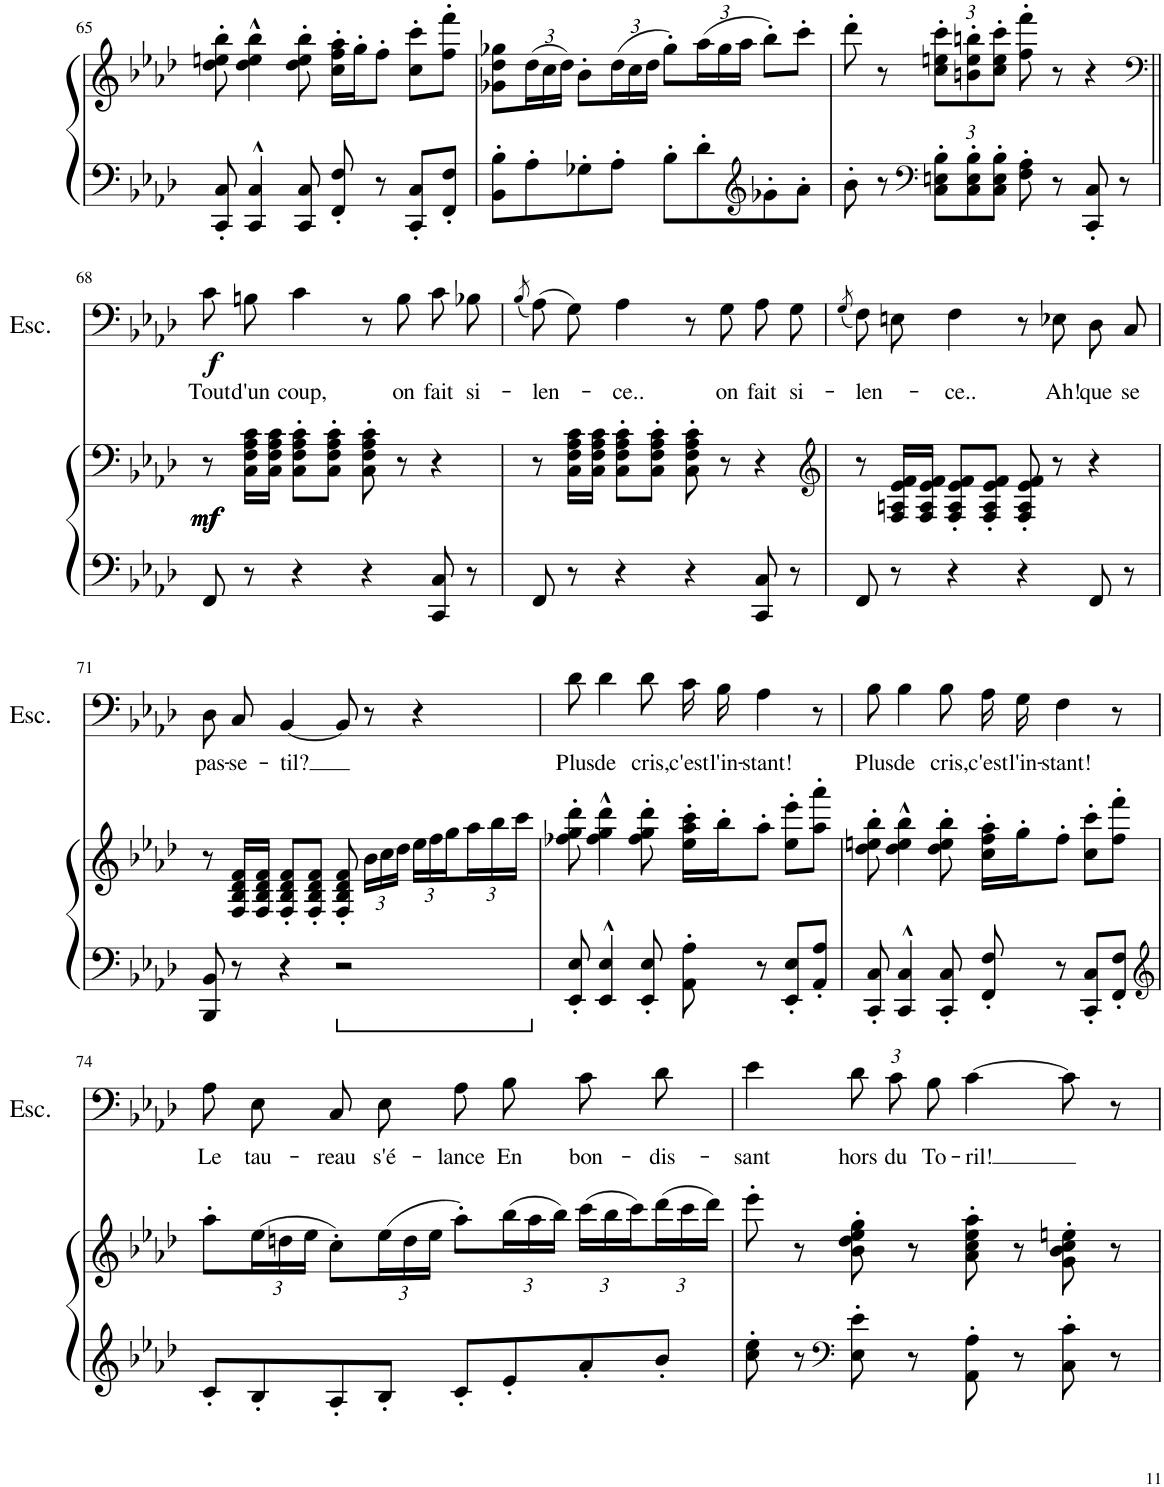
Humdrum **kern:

**kern	**kern	**dynam	**kern	**text	**dynam
*part2	*part2	*part2	*part1	*part1	*part1
*staff3	*staff2	*staff2/3	*staff1	*staff1	*staff1
*I"Piano	*	*	*I"Escamillo	*	*
*I'Pno	*	*	*I'Esc.	*	*
!!LO:PB:g=z
*clefF4	*clefG2	*	*clefF4	*	*
*k[b-e-a-d-]	*k[b-e-a-d-]	*	*k[b-e-a-d-]	*	*
*M4/4	*M4/4	*	*M4/4	*	*
*met(c)	*met(c)	*	*met(c)	*	*
=65	=65	=65	=65	=65	=65
8CC/' 8C/'	8dd-\' 8een\' 8bb-\'	.	1r	.	.
4CC/^^ 4C/^^	4dd-\^^ 4ee\^^ 4bb-\^^	.	.	.	.
8CC/ 8C/	8dd-\' 8ee\' 8bb-\'	.	.	.	.
8FF/' 8F/'	16cc\' 16ff\' 16aa-\'LL	.	.	.	.
.	16gg'\J	.	.	.	.
8r	8ff'\J	.	.	.	.
8CC/' 8C/'L	8cc\' 8ccc\'L	.	.	.	.
8FF/' 8F/'J	8ff\' 8fff\'J	.	.	.	.
=66	=66	=66	=66	=66	=66
8BB-\' 8B-\'L	8g-X\ 8dd-\ 8gg-X\L	.	1r	.	.
*	*Xbrackettup	*	*	*	*
8A-'\	(24dd-\L	.	.	.	.
.	24cc\	.	.	.	.
.	24dd-\JJ)	.	.	.	.
8G-X'\	8b-'\L	.	.	.	.
8A-'\J	(24dd-\L	.	.	.	.
.	24cc\	.	.	.	.
.	24dd-\JJ	.	.	.	.
8B-'\L	8gg-'\L)	.	.	.	.
8d-'\	(24aa-\L	.	.	.	.
.	24gg-\	.	.	.	.
.	24aa-\JJ	.	.	.	.
*clefG2	*	*	*	*	*
8g-X'\	8bb-'\L)	.	.	.	.
8a-'\J	8ccc'\J	.	.	.	.
=67	=67	=67	=67	=67	=67
8b-'\	8ddd-'\	.	1r	.	.
8r	8r	.	.	.	.
*clefF4	*	*	*	*	*
*Xbrackettup	*	*	*	*	*
12C\' 12En\' 12B-\'L	12cc\' 12een\' 12ccc\'L	.	.	.	.
12C\' 12E\' 12B-\'	12bn\' 12ee\' 12bbn\'	.	.	.	.
12C\' 12E\' 12B-\'J	12cc\' 12ee\' 12ccc\'J	.	.	.	.
8F\' 8A-\'	8ff\' 8fff\'	.	.	.	.
8r	8r	.	.	.	.
8CC/' 8C/'	4r	.	.	.	.
8r	.	.	.	.	.
!!LO:LB:g=z
=68||	=68||	=68||	=68||	=68||	=68||
*	*clefF4	*	*	*	*
!	!	!LO:DY:b	!	!LO:LY:b	!
!	!	!LO:DY:n=1:b	!	!	!
!	!	!LO:DY:n=2:b	!	!	!LO:DY:b
8FF/	8r	mf mf mf	8c\L	Tout	f
!	!	!	!	!LO:LY:b	!
8r	16C\ 16F\ 16A-\ 16c\LL	.	8Bn\J	d'un	.
.	16C\ 16F\ 16A-\ 16c\JJ	.	.	.	.
!	!	!	!	!LO:LY:b	!
4r	8C\' 8F\' 8A-\' 8c\'L	.	4c\	coup,	.
.	8C\' 8F\' 8A-\' 8c\'J	.	.	.	.
4r	8C\' 8F\' 8A-\' 8c\'	.	8r	.	.
!	!	!	!	!LO:LY:b	!
.	8r	.	8B\	on	.
!	!	!	!	!LO:LY:b	!
8CC/ 8C/	4r	.	8c\L	fait	.
!	!	!	!	!LO:LY:b	!
8r	.	.	8B-X\J	si-	.
=69	=69	=69	=69	=69	=69
.	.	.	(8qB-/	.	.
!	!	!	!	!LO:LY:b	!
8FF/	8r	.	(8A-\L)	-len-	.
8r	16C\ 16F\ 16A-\ 16c\LL	.	8G\J)	.	.
.	16C\ 16F\ 16A-\ 16c\JJ	.	.	.	.
!	!	!	!	!LO:LY:b	!
4r	8C\' 8F\' 8A-\' 8c\'L	.	4A-\	-ce..	.
.	8C\' 8F\' 8A-\' 8c\'J	.	.	.	.
4r	8C\' 8F\' 8A-\' 8c\'	.	8r	.	.
!	!	!	!	!LO:LY:b	!
.	8r	.	8G\	on	.
!	!	!	!	!LO:LY:b	!
8CC/ 8C/	4r	.	8A-\L	fait	.
!	!	!	!	!LO:LY:b	!
8r	.	.	8G\J	si-	.
=70	=70	=70	=70	=70	=70
*	*clefG2	*	*	*	*
.	.	.	(8qG/	.	.
!	!	!	!	!LO:LY:b	!
8FF/	8r	.	8F\L)	-len-	.
8r	16F/ 16An/ 16e-/ 16f/LL	.	8En\J	.	.
.	16F/ 16A/ 16e-/ 16f/JJ	.	.	.	.
!	!	!	!	!LO:LY:b	!
4r	8F/' 8A/' 8e-/' 8f/'L	.	4F\	-ce..	.
.	8F/' 8A/' 8e-/' 8f/'J	.	.	.	.
4r	8F/' 8A/' 8e-/' 8f/'	.	8r	.	.
!	!	!	!	!LO:LY:b	!
.	8r	.	8E-X\	Ah!	.
!	!	!	!	!LO:LY:b	!
8FF/	4r	.	8D-/L	que	.
!	!	!	!	!LO:LY:b	!
8r	.	.	8C/J	se	.
!!LO:LB:g=z
=71	=71	=71	=71	=71	=71
!	!	!	!	!LO:LY:b	!
8BBB-/ 8BB-/	8r	.	8D-/L	pas-	.
!	!	!	!	!LO:LY:b	!
8r	16F/ 16B-/ 16d-/ 16f/LL	.	8C/J	-se-	.
.	16F/ 16B-/ 16d-/ 16f/JJ	.	.	.	.
!	!	!	!	!LO:LY:b	!
4r	8F/' 8B-/' 8d-/' 8f/'L	.	[4BB-/	-til?	.
.	8F/' 8B-/' 8d-/' 8f/'J	.	.	.	.
*ped	*	*	*	*	*
2r	8F/' 8B-/' 8d-/' 8f/'	.	8BB-/]	.	.
.	24b-\LL	.	8r	.	.
.	24cc\	.	.	.	.
.	24dd-\JJ	.	.	.	.
.	24ee-\LL	.	4r	.	.
.	24ff\	.	.	.	.
.	24gg\	.	.	.	.
.	24aa-\	.	.	.	.
.	24bb-\	.	.	.	.
.	24ccc\JJ	.	.	.	.
=72	=72	=72	=72	=72	=72
!	!	!	!	!LO:LY:b	!
8EE-/' 8E-/'	8ff-X\' 8gg\' 8ddd-\'	.	8d-\	Plus	.
*	*Xped	*	*	*	*
!	!	!	!	!LO:LY:b	!
4EE-/^^ 4E-/^^	4ff-\^^ 4gg\^^ 4ddd-\^^	.	4d-\	de	.
!	!	!	!	!LO:LY:b	!
8EE-/' 8E-/'	8ff-\' 8gg\' 8ddd-\'	.	8d-\	cris,	.
!	!	!	!	!LO:LY:b	!
8AA-\' 8A-\'	16ee-\' 16aa-\' 16ccc\'LL	.	16c\LL	c'est	.
!	!	!	!	!LO:LY:b	!
.	16bb-'\J	.	16B-\JJ	l'in-	.
!	!	!	!	!LO:LY:b	!
8r	8aa-'\J	.	4A-\	-stant!	.
8EE-/' 8E-/'L	8ee-\' 8eee-\'L	.	.	.	.
8AA-/' 8A-/'J	8aa-\' 8aaa-\'J	.	8r	.	.
=73	=73	=73	=73	=73	=73
!	!	!	!	!LO:LY:b	!
8CC/' 8C/'	8dd-\' 8een\' 8bb-\'	.	8B-\	Plus	.
!	!	!	!	!LO:LY:b	!
4CC/^^ 4C/^^	4dd-\^^ 4ee\^^ 4bb-\^^	.	4B-\	de	.
!	!	!	!	!LO:LY:b	!
8CC/' 8C/'	8dd-\' 8ee\' 8bb-\'	.	8B-\	cris,	.
!	!	!	!	!LO:LY:b	!
8FF/' 8F/'	16cc\' 16ff\' 16aa-\'LL	.	16A-\LL	c'est	.
!	!	!	!	!LO:LY:b	!
.	16gg'\J	.	16G\JJ	l'in-	.
!	!	!	!	!LO:LY:b	!
8r	8ff'\J	.	4F\	-stant!	.
8CC/' 8C/'L	8cc\' 8ccc\'L	.	.	.	.
8FF/' 8F/'J	8ff\' 8fff\'J	.	8r	.	.
!!LO:LB:g=z
=74	=74	=74	=74	=74	=74
*clefG2	*	*	*	*	*
!	!	!	!	!LO:LY:b	!
8c'/L	8aa-'\L	.	8A-\L	Le	.
!	!	!	!	!LO:LY:b	!
8B-'/	(24ee-\L	.	8E-\J	tau-	.
.	24ddn\	.	.	.	.
.	24ee-\JJ	.	.	.	.
!	!	!	!	!LO:LY:b	!
8A-'/	8cc'\L)	.	8C\L	-reau	.
!	!	!	!	!LO:LY:b	!
8B-'/J	(24ee-\L	.	8E-\J	s'é-	.
.	24dd\	.	.	.	.
.	24ee-\JJ	.	.	.	.
!	!	!	!	!LO:LY:b	!
8c'/L	8aa-'\L)	.	8A-\L	-lance	.
!	!	!	!	!LO:LY:b	!
8e-'/	(24bb-\L	.	8B-\J	En	.
.	24aa-\	.	.	.	.
.	24bb-\JJ)	.	.	.	.
!	!	!	!	!LO:LY:b	!
8a-'/	(24ccc\LL	.	8c\L	bon-	.
.	24bb-\	.	.	.	.
.	24ccc\)	.	.	.	.
!	!	!	!	!LO:LY:b	!
8b-'/J	(24ddd-\	.	8d-\J	-dis-	.
.	24ccc\	.	.	.	.
.	24ddd-\JJ)	.	.	.	.
=75	=75	=75	=75	=75	=75
!	!	!	!	!LO:LY:b	!
8cc\' 8ee-\'	8eee-'\	.	4e-\	-sant	.
8r	8r	.	.	.	.
*clefF4	*	*	*	*	*
*	*	*	*Xbrackettup	*	*
!	!	!	!	!LO:LY:b	!
8E-\' 8e-\'	8b-\' 8dd-\' 8ee-\' 8gg\'	.	12d-\L	hors	.
!	!	!	!	!LO:LY:b	!
.	.	.	12c\	du	.
8r	8r	.	.	.	.
!	!	!	!	!LO:LY:b	!
.	.	.	12B-\J	To-	.
!	!	!	!	!LO:LY:b	!
8AA-\' 8A-\'	8a-\' 8cc\' 8ee-\' 8aa-\'	.	[4c\	-ril!	.
8r	8r	.	.	.	.
8C\' 8c\'	8g\' 8b-\' 8cc\' 8een\'	.	8c;<\]	.	.
8r	8r	.	8r	.	.
=	=	=	=	=	=
*-	*-	*-	*-	*-	*-
